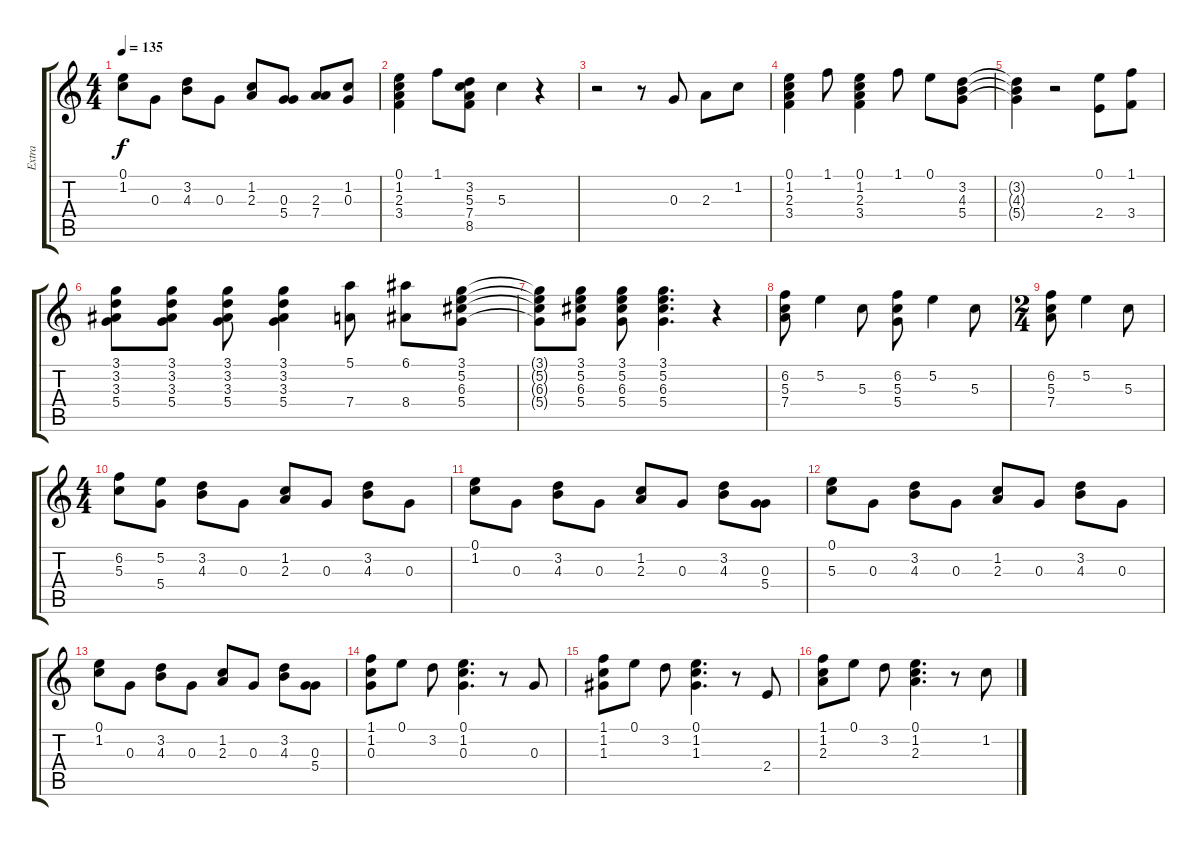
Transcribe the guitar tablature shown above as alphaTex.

\track ("Extra" "Extra") {instrument acousticguitarsteel}
\staff {score tabs}
\tuning (E4 B3 G3 D3 A2 E2) {hide}
\ts (4 4)
\tempo 135
\clef g2
\ks c
(0.1 1.2).8{dy f} 0.3.8 (3.2 4.3).8 0.3.8 (1.2 2.3).8 (0.3 5.4).8 (2.3 7.4).8 (1.2 0.3).8 |
(0.1 1.2 2.3 3.4).4 1.1.8 (3.2 5.3 7.4 8.5).8 5.3.4 r.4 |
r.2 r.8 0.3.8 2.3.8 1.2.8 |
(0.1 1.2 2.3 3.4).4 1.1.8 (0.1 1.2 2.3 3.4).4 1.1.8 0.1.8 (3.2 4.3 5.4).8 |
(3.2{t} 4.3{t} 5.4{t}).4 r.2 (0.1 2.4).8 (1.1 3.4).8 |
(3.1 3.2 3.3 5.4).8 (3.1 3.2 3.3 5.4).8 (3.1 3.2 3.3 5.4).8 (3.1 3.2 3.3 5.4).4 (5.1 7.4).8 (6.1 8.4).8 (3.1 5.2 6.3 5.4).8 |
(3.1{t} 5.2{t} 6.3{t} 5.4{t}).8 (3.1 5.2 6.3 5.4).8 (3.1 5.2 6.3 5.4).8 (3.1 5.2 6.3 5.4).4{d} r.4 |
(6.2 5.3 7.4).8 5.2.4 5.3.8 (6.2 5.3 5.4).8 5.2.4 5.3.8 |
\ts (2 4)
(6.2 5.3 7.4).8 5.2.4 5.3.8 |
\ts (4 4)
(6.2 5.3).8 (5.2 5.4).8 (3.2 4.3).8 0.3.8 (1.2 2.3).8 0.3.8 (3.2 4.3).8 0.3.8 |
(0.1 1.2).8 0.3.8 (3.2 4.3).8 0.3.8 (1.2 2.3).8 0.3.8 (3.2 4.3).8 (0.3 5.4).8 |
(0.1 5.3).8 0.3.8 (3.2 4.3).8 0.3.8 (1.2 2.3).8 0.3.8 (3.2 4.3).8 0.3.8 |
(0.1 1.2).8 0.3.8 (3.2 4.3).8 0.3.8 (1.2 2.3).8 0.3.8 (3.2 4.3).8 (0.3 5.4).8 |
(1.1 1.2 0.3).8 0.1.8 3.2.8 (0.1 1.2 0.3).4{d} r.8 0.3.8 |
(1.1 1.2 1.3).8 0.1.8 3.2.8 (0.1 1.2 1.3).4{d} r.8 2.4.8 |
(1.1 1.2 2.3).8 0.1.8 3.2.8 (0.1 1.2 2.3).4{d} r.8 1.2.8
